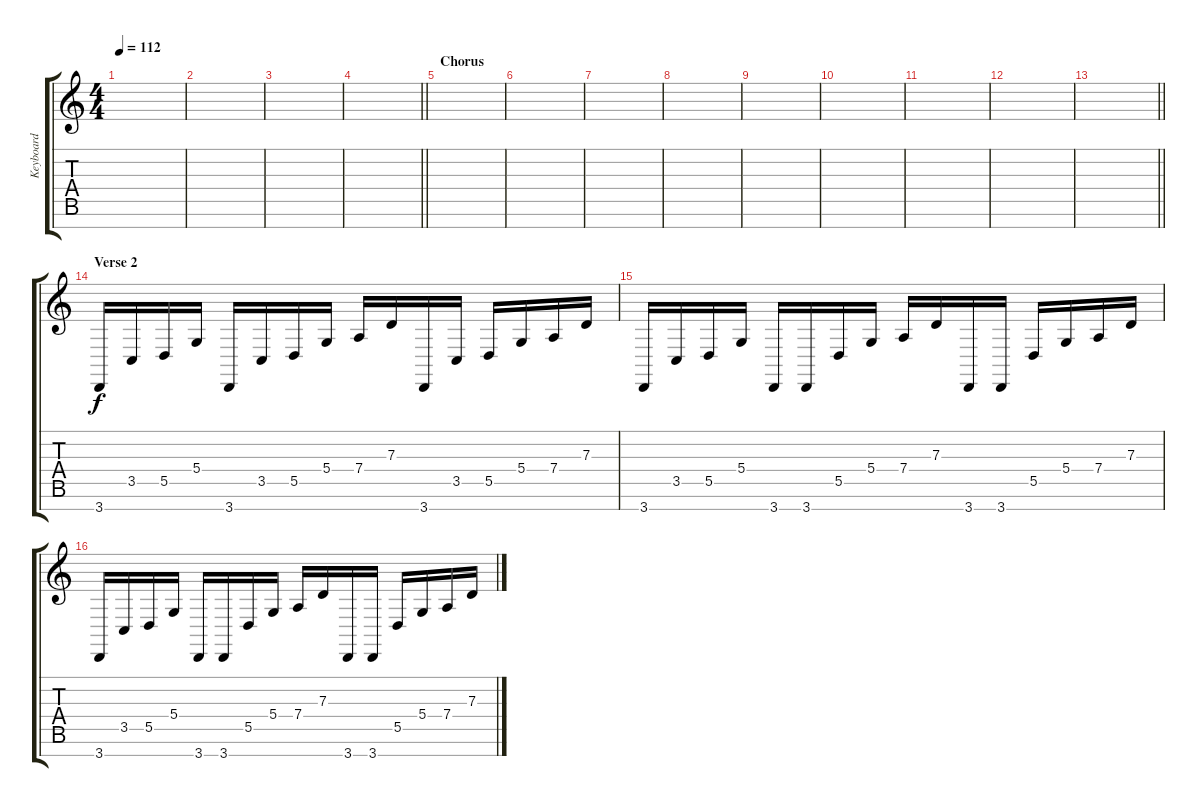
\track ("Keyboard" "Keyboard") {instrument lead1square}
\staff {score tabs}
\tuning (E4 B3 G3 D3 A2 E2 B1) {hide}
\ts (4 4)
\tempo 112
\clef g2
\ks c
|
|
|
\barLineRight lightlight
|
\section ("" "Chorus")
|
|
|
|
|
|
|
|
\barLineRight lightlight
|
\section ("" "Verse 2")
3.7.16 3.5.16 5.5.16 5.4.16 3.7.16 3.5.16 5.5.16 5.4.16 7.4.16 7.3.16 3.7.16 3.5.16 5.5.16 5.4.16 7.4.16 7.3.16 |
3.7.16 3.5.16 5.5.16 5.4.16 3.7.16 3.7.16 5.5.16 5.4.16 7.4.16 7.3.16 3.7.16 3.7.16 5.5.16 5.4.16 7.4.16 7.3.16 |
3.7.16 3.5.16 5.5.16 5.4.16 3.7.16 3.7.16 5.5.16 5.4.16 7.4.16 7.3.16 3.7.16 3.7.16 5.5.16 5.4.16 7.4.16 7.3.16
